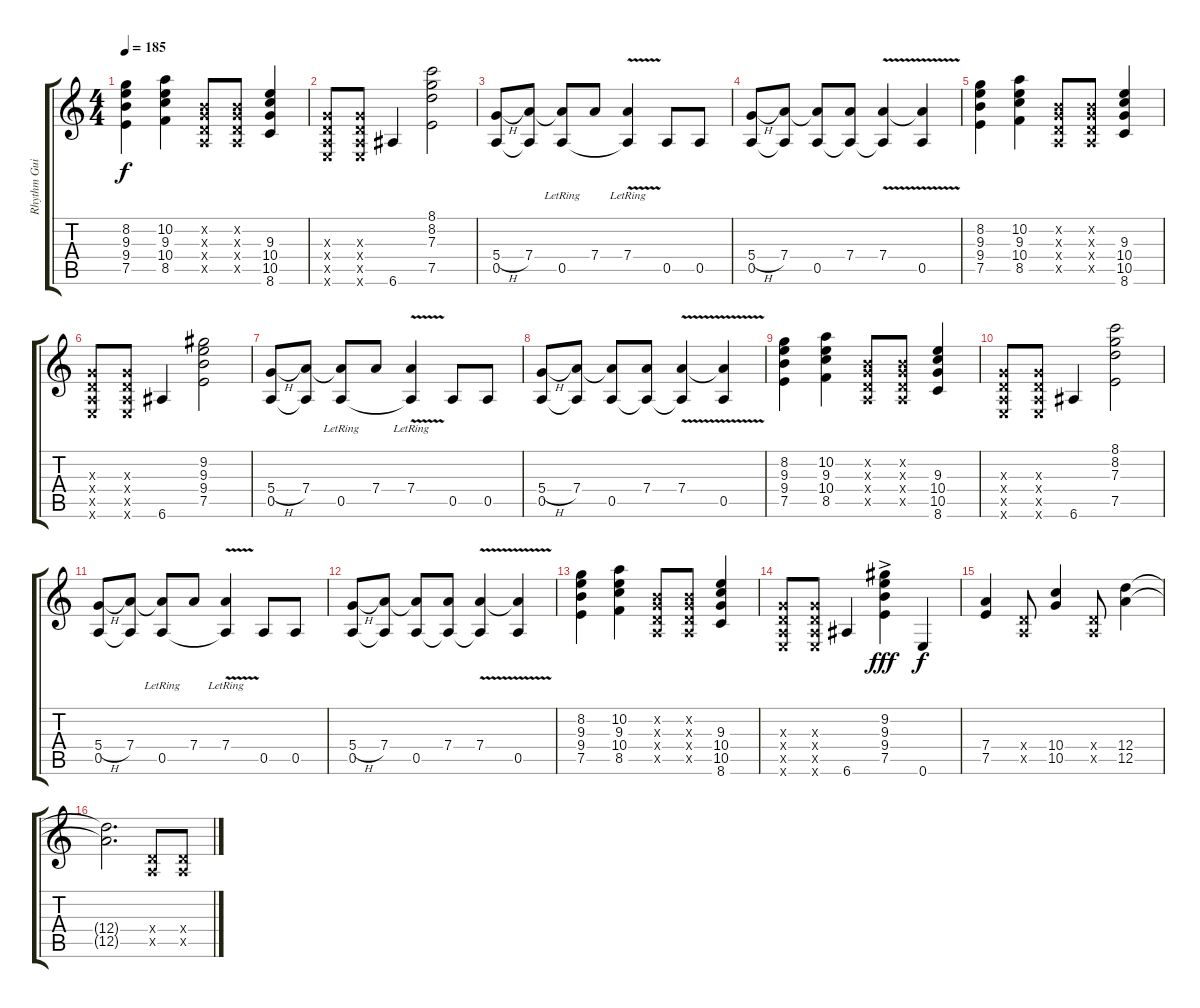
\track ("Rhythm Guitar 1" "Rhythm Gui") {instrument overdrivenguitar}
\staff {score tabs}
\tuning (E4 B3 G3 D3 A2 E2) {hide}
\ts (4 4)
\tempo 185
\clef g2
\ks c
(8.2 9.3 9.4 7.5).4{dy f} (10.2 9.3 10.4 8.5).4 (0.2{x} 0.3{x} 0.4{x} 0.5{x}).8 (0.2{x} 0.3{x} 0.4{x} 0.5{x}).8 (9.3 10.4 10.5 8.6).4 |
(0.3{x} 0.4{x} 0.5{x} 0.6{x}).8 (0.3{x} 0.4{x} 0.5{x} 0.6{x}).8 6.6.4 (8.1 8.2 7.3 7.5).2 |
(5.4{h} 0.5).8 (7.4 0.5{t}).8 (7.4{t} 0.5{lr}).8 7.4.8 (7.4{v lr} 0.5{t}).4 0.5.8 0.5.8 |
(5.4{h} 0.5).8 (7.4 0.5{t}).8 (7.4{t} 0.5).8 (7.4 0.5{t}).8 (7.4{v} 0.5{t}).4 (7.4{t} 0.5).4 |
(8.2 9.3 9.4 7.5).4 (10.2 9.3 10.4 8.5).4 (0.2{x} 0.3{x} 0.4{x} 0.5{x}).8 (0.2{x} 0.3{x} 0.4{x} 0.5{x}).8 (9.3 10.4 10.5 8.6).4 |
(0.3{x} 0.4{x} 0.5{x} 0.6{x}).8 (0.3{x} 0.4{x} 0.5{x} 0.6{x}).8 6.6.4 (9.2 9.3 9.4 7.5).2 |
(5.4{h} 0.5).8 (7.4 0.5{t}).8 (7.4{t} 0.5{lr}).8 7.4.8 (7.4{v lr} 0.5{t}).4 0.5.8 0.5.8 |
(5.4{h} 0.5).8 (7.4 0.5{t}).8 (7.4{t} 0.5).8 (7.4 0.5{t}).8 (7.4{v} 0.5{t}).4 (7.4{t} 0.5).4 |
(8.2 9.3 9.4 7.5).4 (10.2 9.3 10.4 8.5).4 (0.2{x} 0.3{x} 0.4{x} 0.5{x}).8 (0.2{x} 0.3{x} 0.4{x} 0.5{x}).8 (9.3 10.4 10.5 8.6).4 |
(0.3{x} 0.4{x} 0.5{x} 0.6{x}).8 (0.3{x} 0.4{x} 0.5{x} 0.6{x}).8 6.6.4 (8.1 8.2 7.3 7.5).2 |
(5.4{h} 0.5).8 (7.4 0.5{t}).8 (7.4{t} 0.5{lr}).8 7.4.8 (7.4{v lr} 0.5{t}).4 0.5.8 0.5.8 |
(5.4{h} 0.5).8 (7.4 0.5{t}).8 (7.4{t} 0.5).8 (7.4 0.5{t}).8 (7.4{v} 0.5{t}).4 (7.4{t} 0.5).4 |
(8.2 9.3 9.4 7.5).4 (10.2 9.3 10.4 8.5).4 (0.2{x} 0.3{x} 0.4{x} 0.5{x}).8 (0.2{x} 0.3{x} 0.4{x} 0.5{x}).8 (9.3 10.4 10.5 8.6).4 |
(0.3{x} 0.4{x} 0.5{x} 0.6{x}).8 (0.3{x} 0.4{x} 0.5{x} 0.6{x}).8 6.6.4 (9.2{ac} 9.3{ac} 9.4{ac} 7.5).4{dy fff} 0.6.4{dy f} |
(7.4 7.5).4 (0.4{x} 0.5{x}).8 (10.4 10.5).4 (0.4{x} 0.5{x}).8 (12.4 12.5).4 |
(12.4{t} 12.5{t}).2{d} (0.4{x} 0.5{x}).8 (0.4{x} 0.5{x}).8
